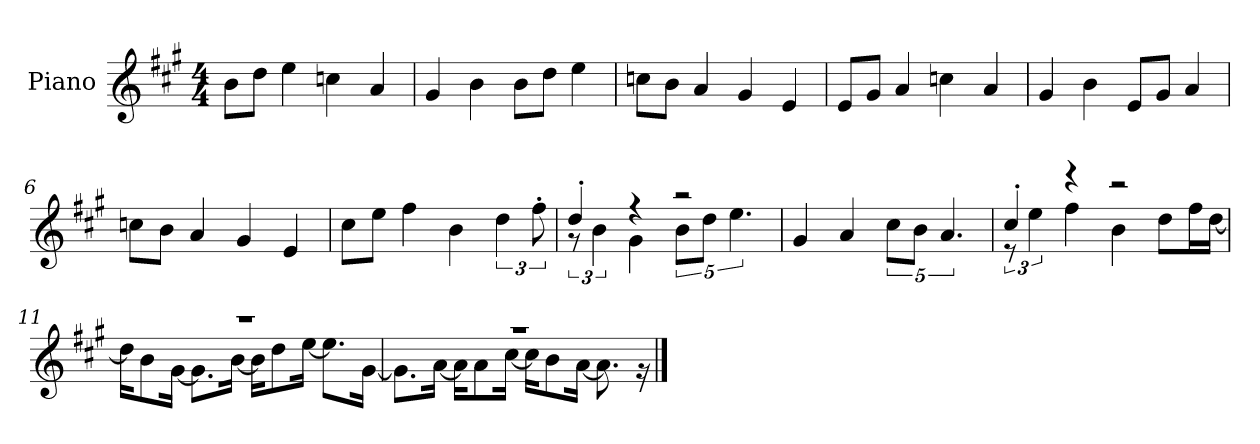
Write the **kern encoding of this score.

**kern
*part1
*staff1
*I"Piano
*I'P-no
*clefG2
*k[f#c#g#]
*M4/4
*MM90
=1
8b\L
8dd\J
4ee\
4ccn\
4a/
=2
4g#/
4b\
8b\L
8dd\J
4ee\
=3
8ccn\L
8b\J
4a/
4g#/
4e/
=4
8e/L
8g#/J
4a/
4ccn\
4a/
=5
4g#/
4b\
8e/L
8g#/J
4a/
=6
8ccn\L
8b\J
4a/
4g#/
4e/
!!LO:LB:g=z
=7
8cc#\L
8ee\J
4ff#\
4b\
6dd\
12ff#'\
=8
*^
4dd'/	12r
.	6b\
4r	4g#\
2r	10b\L
.	10dd\J
.	5.ee\
*v	*v
=9
4g#/
4a/
10cc#\L
10b\J
5.a/
=10
*^
4cc#'/	12r
.	6ee\
4r	4ff#\
2r	4b\
.	8dd\L
.	16ff#\L
.	[16dd\JJ
=11	=11
1r	16dd\KL]
.	8b\
.	[16g#\Jk
.	8.g#\L]
.	[16b\Jk
.	16b\KL]
.	8dd\
.	[16ee\Jk
.	8.ee\L]
.	[16g#\Jk
!!LO:LB:g=z	!!
=12	=12
1r	8.g#\L]
.	[16a\Jk
.	16a\KL]
.	8a\
.	[16cc#\Jk
.	16cc#\KL]
.	8b\
.	[16a\Jk
.	8.a\]
.	16r
*v	*v
==
*-
